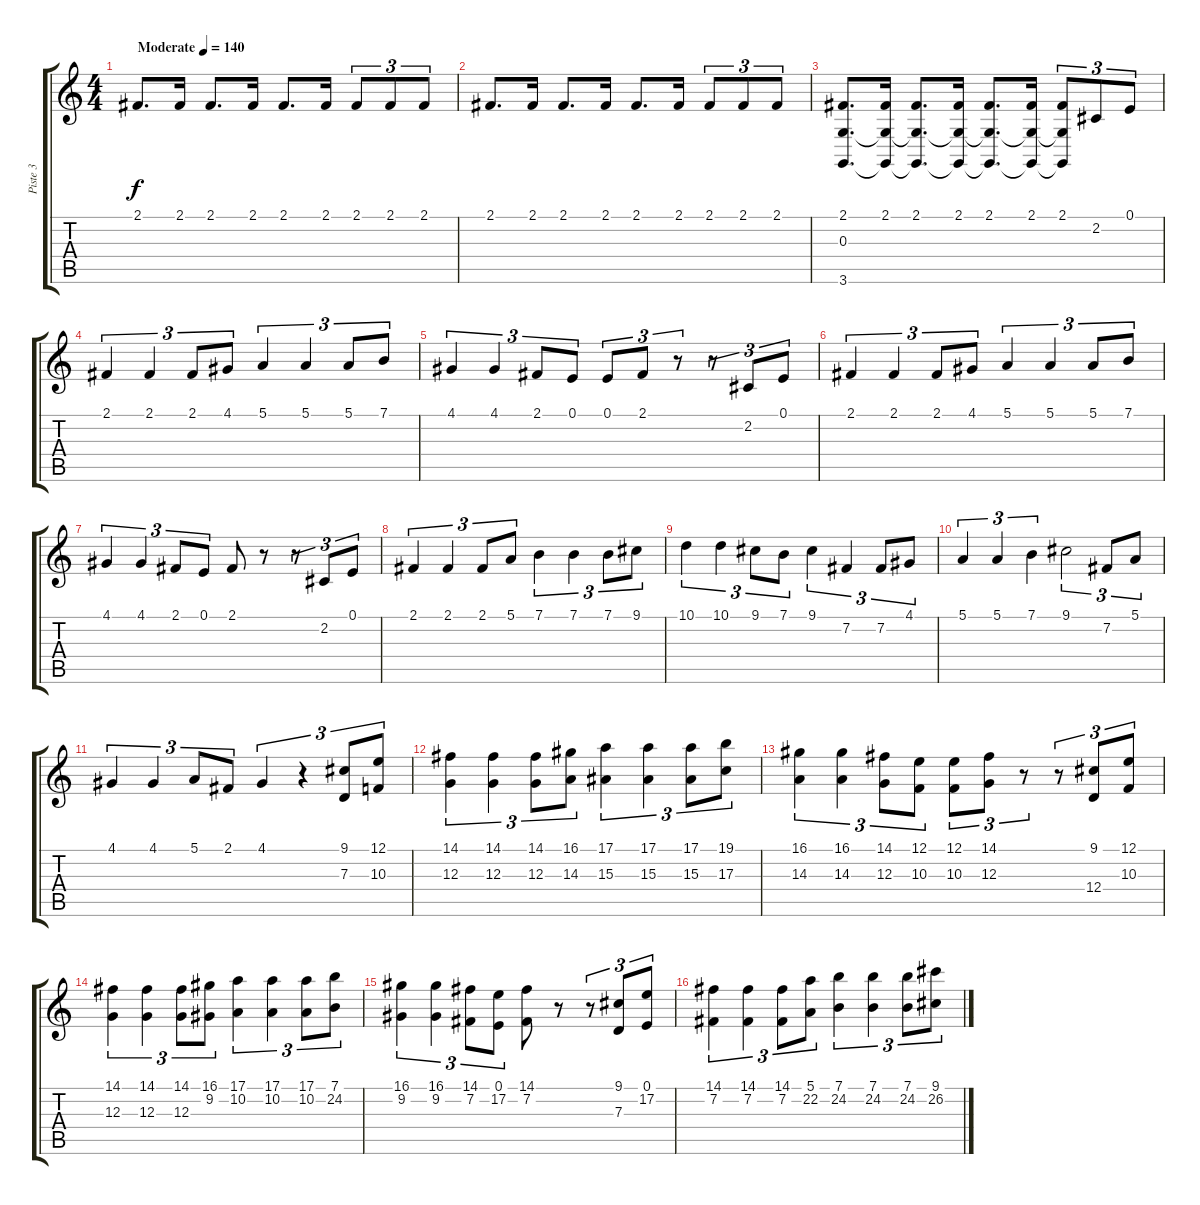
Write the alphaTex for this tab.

\track ("Piste 3" "Piste 3") {instrument violin}
\staff {score tabs}
\tuning (E4 B3 G3 D3 A2 E2) {hide}
\ts (4 4)
\tempo (140 "Moderate")
\clef g2
\ks c
2.1.8{d dy f instrument violin} 2.1.16 2.1.8{d} 2.1.16 2.1.8{d} 2.1.16 2.1.8{tu (3 2)} 2.1.8{tu (3 2)} 2.1.8{tu (3 2)} |
2.1.8{d} 2.1.16 2.1.8{d} 2.1.16 2.1.8{d} 2.1.16 2.1.8{tu (3 2)} 2.1.8{tu (3 2)} 2.1.8{tu (3 2)} |
(2.1 0.3 3.6).8{d} (2.1 0.3{t} 3.6{t}).16 (2.1 0.3{t} 3.6{t}).8{d} (2.1 0.3{t} 3.6{t}).16 (2.1 0.3{t} 3.6{t}).8{d} (2.1 0.3{t} 3.6{t}).16 (2.1 0.3{t} 3.6{t}).8{tu (3 2)} 2.2.8{tu (3 2)} 0.1.8{tu (3 2)} |
2.1.4{tu (3 2)} 2.1.4{tu (3 2)} 2.1.8{tu (3 2)} 4.1.8{tu (3 2)} 5.1.4{tu (3 2)} 5.1.4{tu (3 2)} 5.1.8{tu (3 2)} 7.1.8{tu (3 2)} |
4.1.4{tu (3 2)} 4.1.4{tu (3 2)} 2.1.8{tu (3 2)} 0.1.8{tu (3 2)} 0.1.8{tu (3 2)} 2.1.8{tu (3 2)} r.8{tu (3 2)} r.8{tu (3 2)} 2.2.8{tu (3 2)} 0.1.8{tu (3 2)} |
2.1.4{tu (3 2)} 2.1.4{tu (3 2)} 2.1.8{tu (3 2)} 4.1.8{tu (3 2)} 5.1.4{tu (3 2)} 5.1.4{tu (3 2)} 5.1.8{tu (3 2)} 7.1.8{tu (3 2)} |
4.1.4{tu (3 2)} 4.1.4{tu (3 2)} 2.1.8{tu (3 2)} 0.1.8{tu (3 2)} 2.1.8 r.8 r.8{tu (3 2)} 2.2.8{tu (3 2)} 0.1.8{tu (3 2)} |
2.1.4{tu (3 2)} 2.1.4{tu (3 2)} 2.1.8{tu (3 2)} 5.1.8{tu (3 2)} 7.1.4{tu (3 2)} 7.1.4{tu (3 2)} 7.1.8{tu (3 2)} 9.1.8{tu (3 2)} |
10.1.4{tu (3 2)} 10.1.4{tu (3 2)} 9.1.8{tu (3 2)} 7.1.8{tu (3 2)} 9.1.4{tu (3 2)} 7.2.4{tu (3 2)} 7.2.8{tu (3 2)} 4.1.8{tu (3 2)} |
5.1.4{tu (3 2)} 5.1.4{tu (3 2)} 7.1.4{tu (3 2)} 9.1.2{tu (3 2)} 7.2.8{tu (3 2)} 5.1.8{tu (3 2)} |
4.1.4{tu (3 2)} 4.1.4{tu (3 2)} 5.1.8{tu (3 2)} 2.1.8{tu (3 2)} 4.1.4{tu (3 2)} r.4{tu (3 2)} (9.1 7.3).8{tu (3 2)} (12.1 10.3).8{tu (3 2)} |
(14.1 12.3).4{tu (3 2)} (14.1 12.3).4{tu (3 2)} (14.1 12.3).8{tu (3 2)} (16.1 14.3).8{tu (3 2)} (17.1 15.3).4{tu (3 2)} (17.1 15.3).4{tu (3 2)} (17.1 15.3).8{tu (3 2)} (19.1 17.3).8{tu (3 2)} |
(16.1 14.3).4{tu (3 2)} (16.1 14.3).4{tu (3 2)} (14.1 12.3).8{tu (3 2)} (12.1 10.3).8{tu (3 2)} (12.1 10.3).8{tu (3 2)} (14.1 12.3).8{tu (3 2)} r.8{tu (3 2)} r.8{tu (3 2)} (9.1 12.4).8{tu (3 2)} (12.1 10.3).8{tu (3 2)} |
(14.1 12.3).4{tu (3 2)} (14.1 12.3).4{tu (3 2)} (14.1 12.3).8{tu (3 2)} (16.1 9.2).8{tu (3 2)} (17.1 10.2).4{tu (3 2)} (17.1 10.2).4{tu (3 2)} (17.1 10.2).8{tu (3 2)} (7.1 24.2).8{tu (3 2)} |
(16.1 9.2).4{tu (3 2)} (16.1 9.2).4{tu (3 2)} (14.1 7.2).8{tu (3 2)} (0.1 17.2).8{tu (3 2)} (14.1 7.2).8 r.8 r.8{tu (3 2)} (9.1 7.3).8{tu (3 2)} (0.1 17.2).8{tu (3 2)} |
(14.1 7.2).4{tu (3 2)} (14.1 7.2).4{tu (3 2)} (14.1 7.2).8{tu (3 2)} (5.1 22.2).8{tu (3 2)} (7.1 24.2).4{tu (3 2)} (7.1 24.2).4{tu (3 2)} (7.1 24.2).8{tu (3 2)} (9.1 26.2).8{tu (3 2)}
